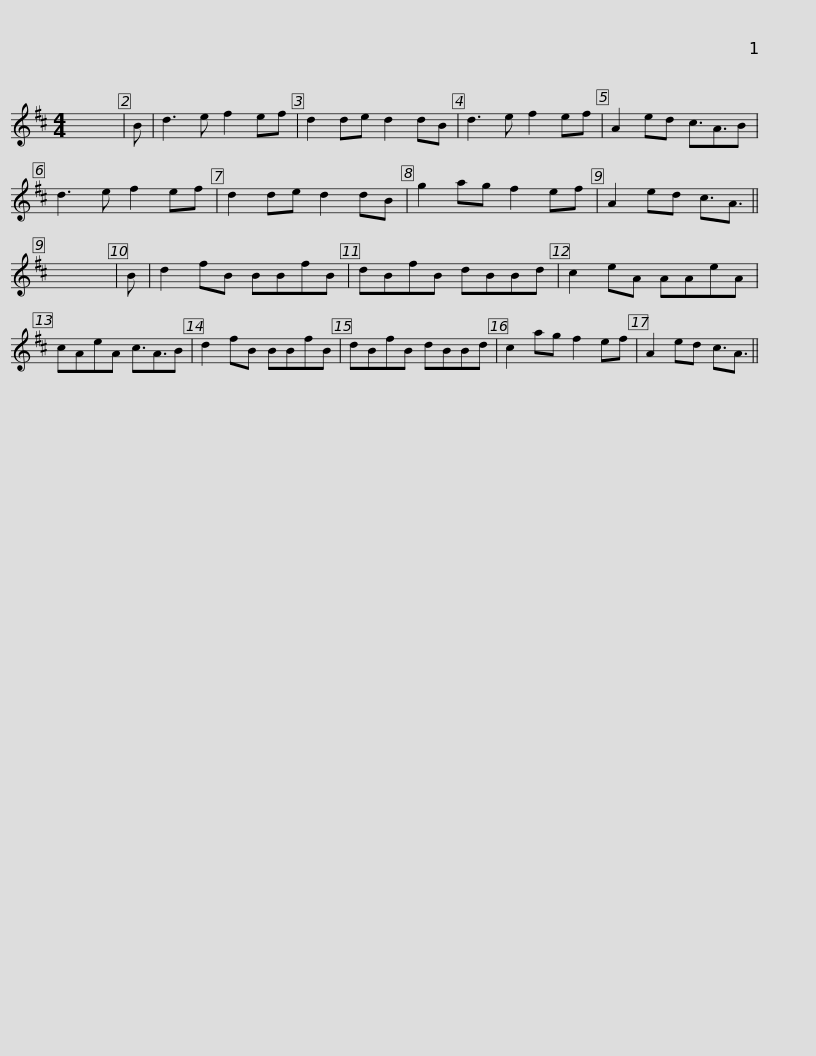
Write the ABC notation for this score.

X:1
L:1/8
M:4/4
I:linebreak $
K:D
V:1 treble
V:1
 x8 | B | d3 e f2 ef | d2 de d2 dB | d3 e f2 ef | %5
 A2 ed c3/2A3/2B | d3 e f2 ef | d2 de d2 dB |$ g2 ag f2 ef | A2 ed c3/2A3/2 || %10
 x8 | B | d2 fB BBfB | dBfB dBBd | c2 eA AAeA |$ %15
 cAeA c3/2A3/2B | d2 fB BBfB | dBfB dBBd | c2 ag f2 ef | A2 ed c3/2A3/2 || %20
